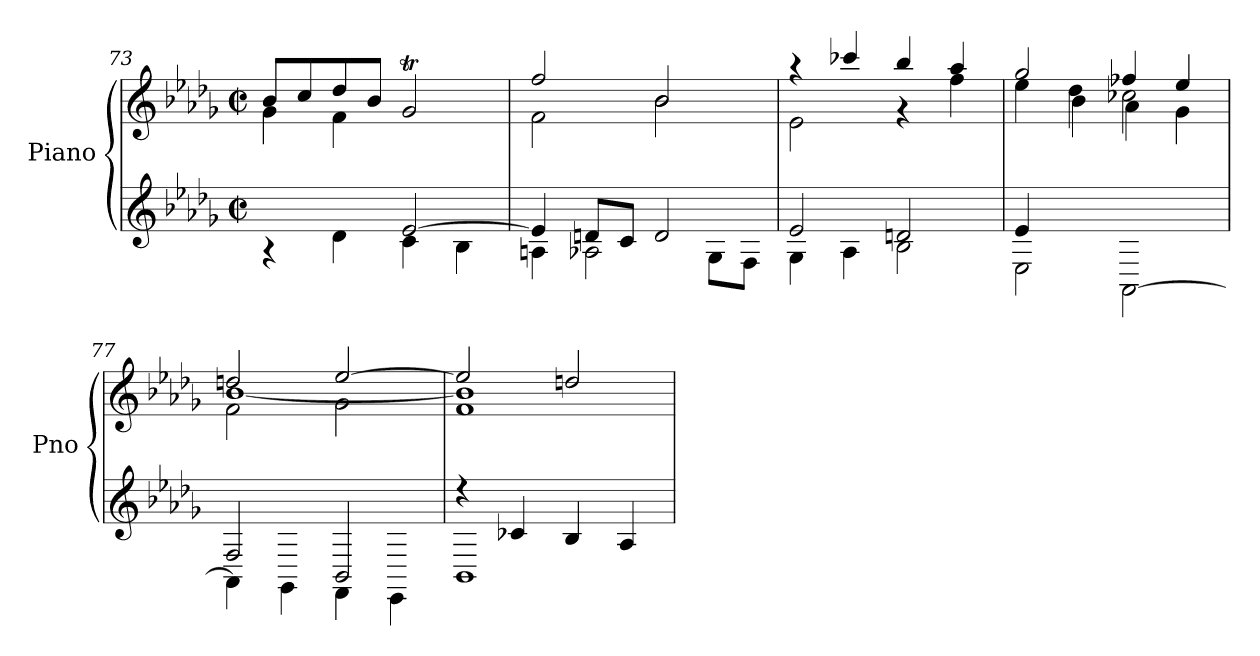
**kern	**kern
*part1	*part1
*staff2	*staff1
*I"Piano	*
*I'Pno	*
*clefG2	*clefG2
*k[b-e-a-d-g-]	*k[b-e-a-d-g-]
*M4/4	*M4/4
*met(c|)	*met(c|)
=73	=73
*^	*^
2ryy	4rA	8b-/L	4g-\
.	.	8cc/	.
.	4d-\	8dd-/	4f\
.	.	8b-/J	.
[2e-/	4c\	2g-T/	2ryy
.	4B-\	.	.
!!LO:PB:g=z	!!
=74	=74	=74	=74
4e-/]	4An\	2ff/	2f\
8dn/L	2A-X\	.	.
8c/J	.	.	.
2d/	.	2b-/	2b-\
.	8G-\L	.	.
.	8F\J	.	.
=75	=75	=75	=75
2e-/	4G-\	4r	2e-\
.	4A-\	4ccc-X/	.
2dn/	2B-\	4bb-/	4r
.	.	4aa-/	4ff\
=76	=76	=76	=76
*	*	*	*^
4e-/	2E-\	2gg-/	4ee-\	4ryy
2.ryy	.	.	4dd-\	4b-\
.	[2AA-\	4ff-X/	2cc-X\	4a-\
.	.	4ee-/	.	4g-\
=77	=77	=77	=77	=77
2F/	4AA-\]	2ddn/	[1b-	2f\
.	4GG-\	.	.	.
2BB-/	4FF\	[2ee-/	.	2g-\
.	4EE-\	.	.	.
=78	=78	=78	=78	=78
4r	1BB-	2ee-/]	1b-]	1f
4c-X/	.	.	.	.
4B-/	.	2ddn/	.	.
4A-/	.	.	.	.
*v	*v	*	*	*
*	*v	*v	*v
=	=
*-	*-
